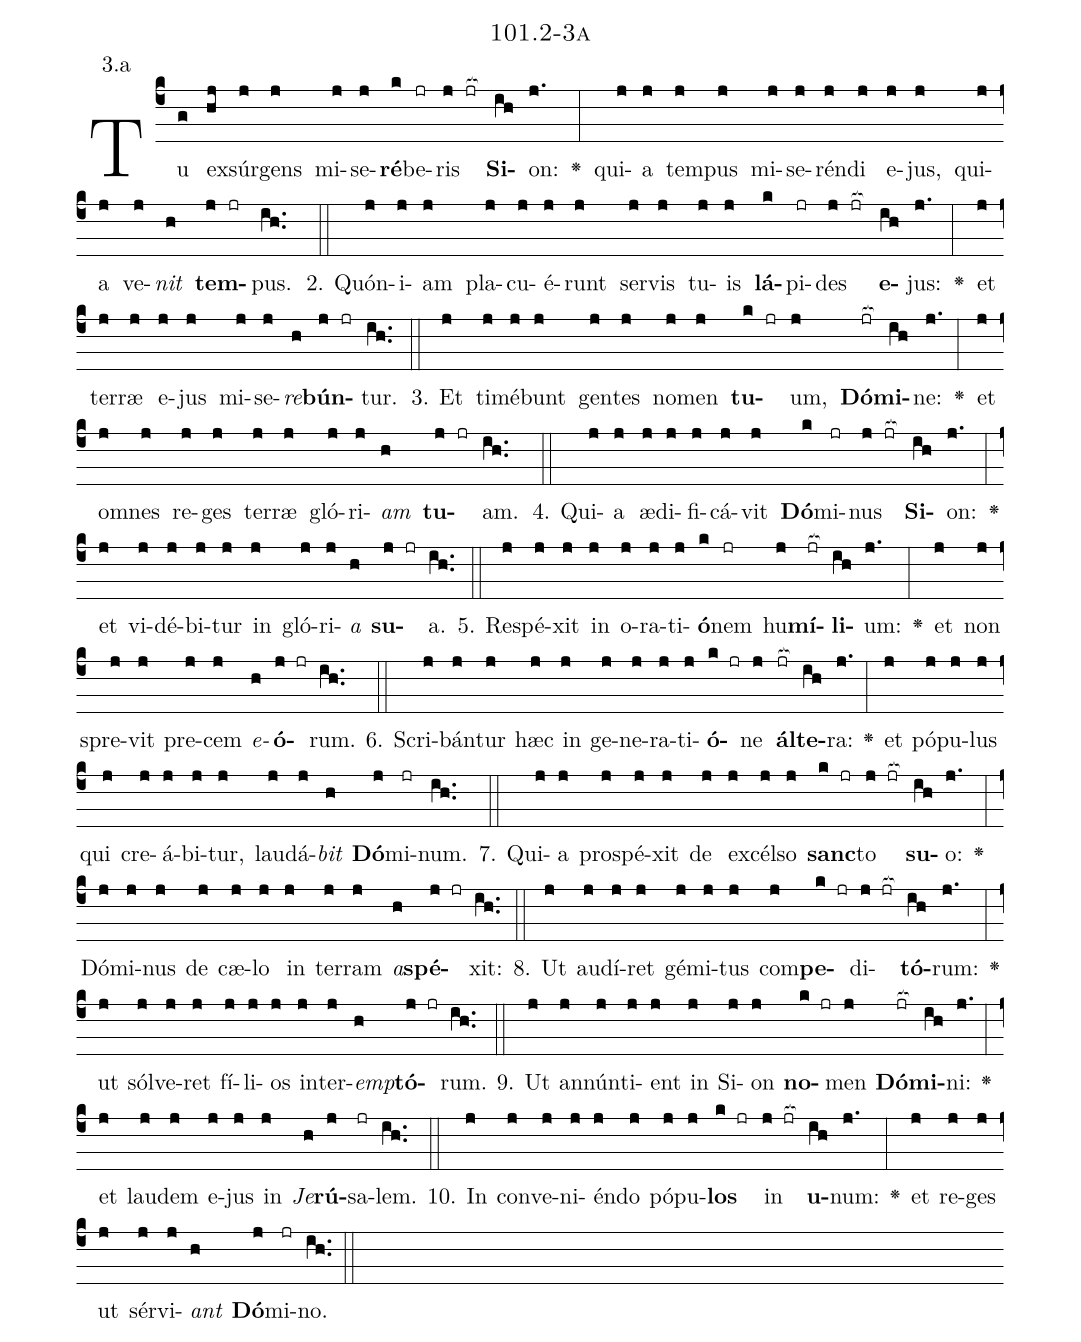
name: 101.2-3a;
annotation: 3.a;
%%
(c4)Tu(g) ex(hj)súr(j)gens(j) mi(j)se(j)<b>ré</b>(k)be(jr)ris(j jr[ocb:1{]) <b>Si</b>(ih[ocb:0}])on:(j.) <v>\greheightstar</v>(:) qui(j)a(j) tem(j)pus(j) mi(j)se(j)rén(j)di(j) e(j)jus,(j) qui(j)a(j) ve(j)<i>nit</i>(h) <b>tem</b>(j jr)pus.(ih..) (::)
2. Quón(j)i(j)am(j) pla(j)cu(j)é(j)runt(j) ser(j)vis(j) tu(j)is(j) <b>lá</b>(k)pi(jr)des(j jr[ocb:1{]) <b>e</b>(ih[ocb:0}])jus:(j.) <v>\greheightstar</v>(:) et(j) ter(j)ræ(j) e(j)jus(j) mi(j)se(j)<i>re</i>(h)<b>bún</b>(j jr)tur.(ih..) (::)
3. Et(j) ti(j)mé(j)bunt(j) gen(j)tes(j) no(j)men(j) <b>tu</b>(k jr)um,(j) <b>Dó</b>(jr[ocb:1{])<b>mi</b>(ih[ocb:0}])ne:(j.) <v>\greheightstar</v>(:) et(j) om(j)nes(j) re(j)ges(j) ter(j)ræ(j) gló(j)ri(j)<i>am</i>(h) <b>tu</b>(j jr)am.(ih..) (::)
4. Qui(j)a(j) æ(j)di(j)fi(j)cá(j)vit(j) <b>Dó</b>(k)mi(jr)nus(j jr[ocb:1{]) <b>Si</b>(ih[ocb:0}])on:(j.) <v>\greheightstar</v>(:) et(j) vi(j)dé(j)bi(j)tur(j) in(j) gló(j)ri(j)<i>a</i>(h) <b>su</b>(j jr)a.(ih..) (::)
5. Re(j)spé(j)xit(j) in(j) o(j)ra(j)ti(j)<b>ó</b>(k)nem(jr) hu(j)<b>mí</b>(jr[ocb:1{])<b>li</b>(ih[ocb:0}])um:(j.) <v>\greheightstar</v>(:) et(j) non(j) spre(j)vit(j) pre(j)cem(j) <i>e</i>(h)<b>ó</b>(j jr)rum.(ih..) (::)
6. Scri(j)bán(j)tur(j) hæc(j) in(j) ge(j)ne(j)ra(j)ti(j)<b>ó</b>(k jr)ne(j) <b>ál</b>(jr[ocb:1{])<b>te</b>(ih[ocb:0}])ra:(j.) <v>\greheightstar</v>(:) et(j) pó(j)pu(j)lus(j) qui(j) cre(j)á(j)bi(j)tur,(j) lau(j)dá(j)<i>bit</i>(h) <b>Dó</b>(j)mi(jr)num.(ih..) (::)
7. Qui(j)a(j) pro(j)spé(j)xit(j) de(j) ex(j)cél(j)so(j) <b>sanc</b>(k jr)to(j jr[ocb:1{]) <b>su</b>(ih[ocb:0}])o:(j.) <v>\greheightstar</v>(:) Dó(j)mi(j)nus(j) de(j) cæ(j)lo(j) in(j) ter(j)ram(j) <i>a</i>(h)<b>spé</b>(j jr)xit:(ih..) (::)
8. Ut(j) au(j)dí(j)ret(j) gé(j)mi(j)tus(j) com(j)<b>pe</b>(k jr)di(j jr[ocb:1{])<b>tó</b>(ih[ocb:0}])rum:(j.) <v>\greheightstar</v>(:) ut(j) sól(j)ve(j)ret(j) fí(j)li(j)os(j) in(j)ter(j)<i>emp</i>(h)<b>tó</b>(j jr)rum.(ih..) (::)
9. Ut(j) an(j)nún(j)ti(j)ent(j) in(j) Si(j)on(j) <b>no</b>(k jr)men(j) <b>Dó</b>(jr[ocb:1{])<b>mi</b>(ih[ocb:0}])ni:(j.) <v>\greheightstar</v>(:) et(j) lau(j)dem(j) e(j)jus(j) in(j) <i>Je</i>(h)<b>rú</b>(j)sa(jr)lem.(ih..) (::)
10. In(j) con(j)ve(j)ni(j)én(j)do(j) pó(j)pu(j)<b>los</b>(k jr) in(j jr[ocb:1{]) <b>u</b>(ih[ocb:0}])num:(j.) <v>\greheightstar</v>(:) et(j) re(j)ges(j) ut(j) sér(j)vi(j)<i>ant</i>(h) <b>Dó</b>(j)mi(jr)no.(ih..) (::)
